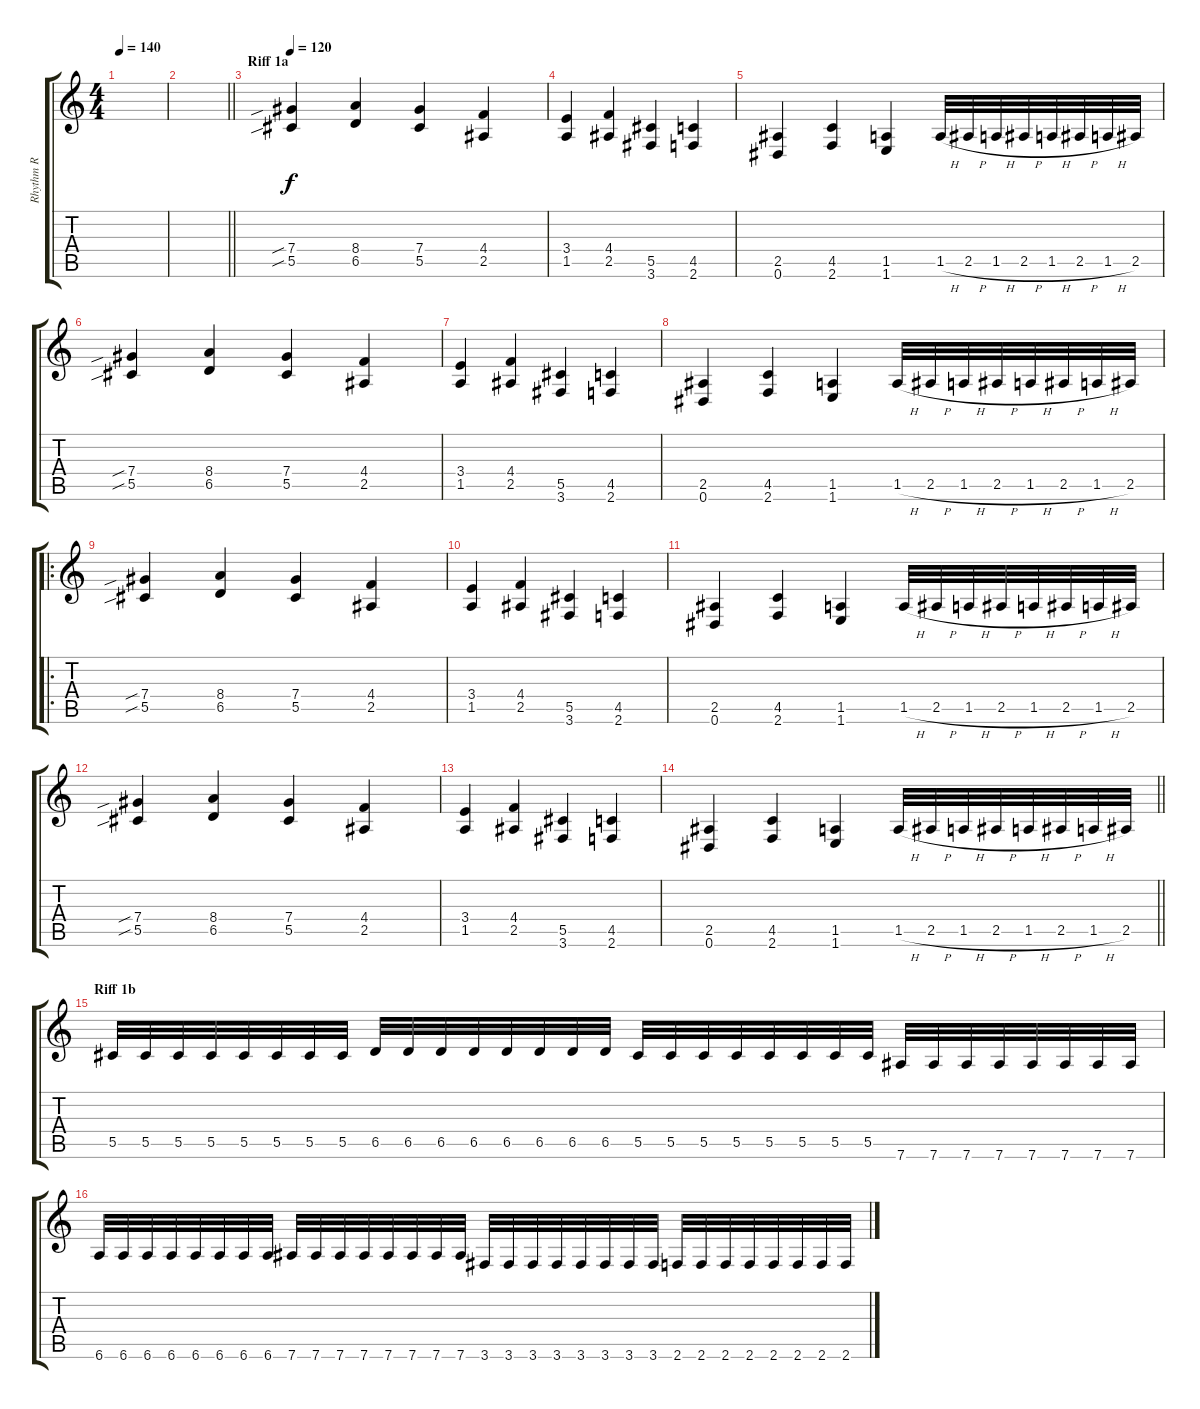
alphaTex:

\track ("Rhythm R" "Rhythm R") {instrument distortionguitar}
\staff {score tabs}
\tuning (Eb4 Bb3 Gb3 Db3 Ab2 Eb2) {hide}
\ts (4 4)
\tempo 140
\clef g2
\ks c
|
\barLineRight lightlight
|
\section ("" "Riff 1a")
\tempo 120
(7.4{sib} 5.5{sib}).4 (8.4 6.5).4 (7.4 5.5).4 (4.4 2.5).4 |
(3.4 1.5).4 (4.4 2.5).4 (5.5 3.6).4 (4.5 2.6).4 |
(2.5 0.6).4 (4.5 2.6).4 (1.5 1.6).4 1.5{h}.32 2.5{h}.32 1.5{h}.32 2.5{h}.32 1.5{h}.32 2.5{h}.32 1.5{h}.32 2.5.32 |
(7.4{sib} 5.5{sib}).4 (8.4 6.5).4 (7.4 5.5).4 (4.4 2.5).4 |
(3.4 1.5).4 (4.4 2.5).4 (5.5 3.6).4 (4.5 2.6).4 |
(2.5 0.6).4 (4.5 2.6).4 (1.5 1.6).4 1.5{h}.32 2.5{h}.32 1.5{h}.32 2.5{h}.32 1.5{h}.32 2.5{h}.32 1.5{h}.32 2.5.32 |
\ro
(7.4{sib} 5.5{sib}).4 (8.4 6.5).4 (7.4 5.5).4 (4.4 2.5).4 |
(3.4 1.5).4 (4.4 2.5).4 (5.5 3.6).4 (4.5 2.6).4 |
(2.5 0.6).4 (4.5 2.6).4 (1.5 1.6).4 1.5{h}.32 2.5{h}.32 1.5{h}.32 2.5{h}.32 1.5{h}.32 2.5{h}.32 1.5{h}.32 2.5.32 |
(7.4{sib} 5.5{sib}).4 (8.4 6.5).4 (7.4 5.5).4 (4.4 2.5).4 |
(3.4 1.5).4 (4.4 2.5).4 (5.5 3.6).4 (4.5 2.6).4 |
\barLineRight lightlight
(2.5 0.6).4 (4.5 2.6).4 (1.5 1.6).4 1.5{h}.32 2.5{h}.32 1.5{h}.32 2.5{h}.32 1.5{h}.32 2.5{h}.32 1.5{h}.32 2.5.32 |
\section ("" "Riff 1b")
5.5.32 5.5.32 5.5.32 5.5.32 5.5.32 5.5.32 5.5.32 5.5.32 6.5.32 6.5.32 6.5.32 6.5.32 6.5.32 6.5.32 6.5.32 6.5.32 5.5.32 5.5.32 5.5.32 5.5.32 5.5.32 5.5.32 5.5.32 5.5.32 7.6.32 7.6.32 7.6.32 7.6.32 7.6.32 7.6.32 7.6.32 7.6.32 |
6.6.32 6.6.32 6.6.32 6.6.32 6.6.32 6.6.32 6.6.32 6.6.32 7.6.32 7.6.32 7.6.32 7.6.32 7.6.32 7.6.32 7.6.32 7.6.32 3.6.32 3.6.32 3.6.32 3.6.32 3.6.32 3.6.32 3.6.32 3.6.32 2.6.32 2.6.32 2.6.32 2.6.32 2.6.32 2.6.32 2.6.32 2.6.32
